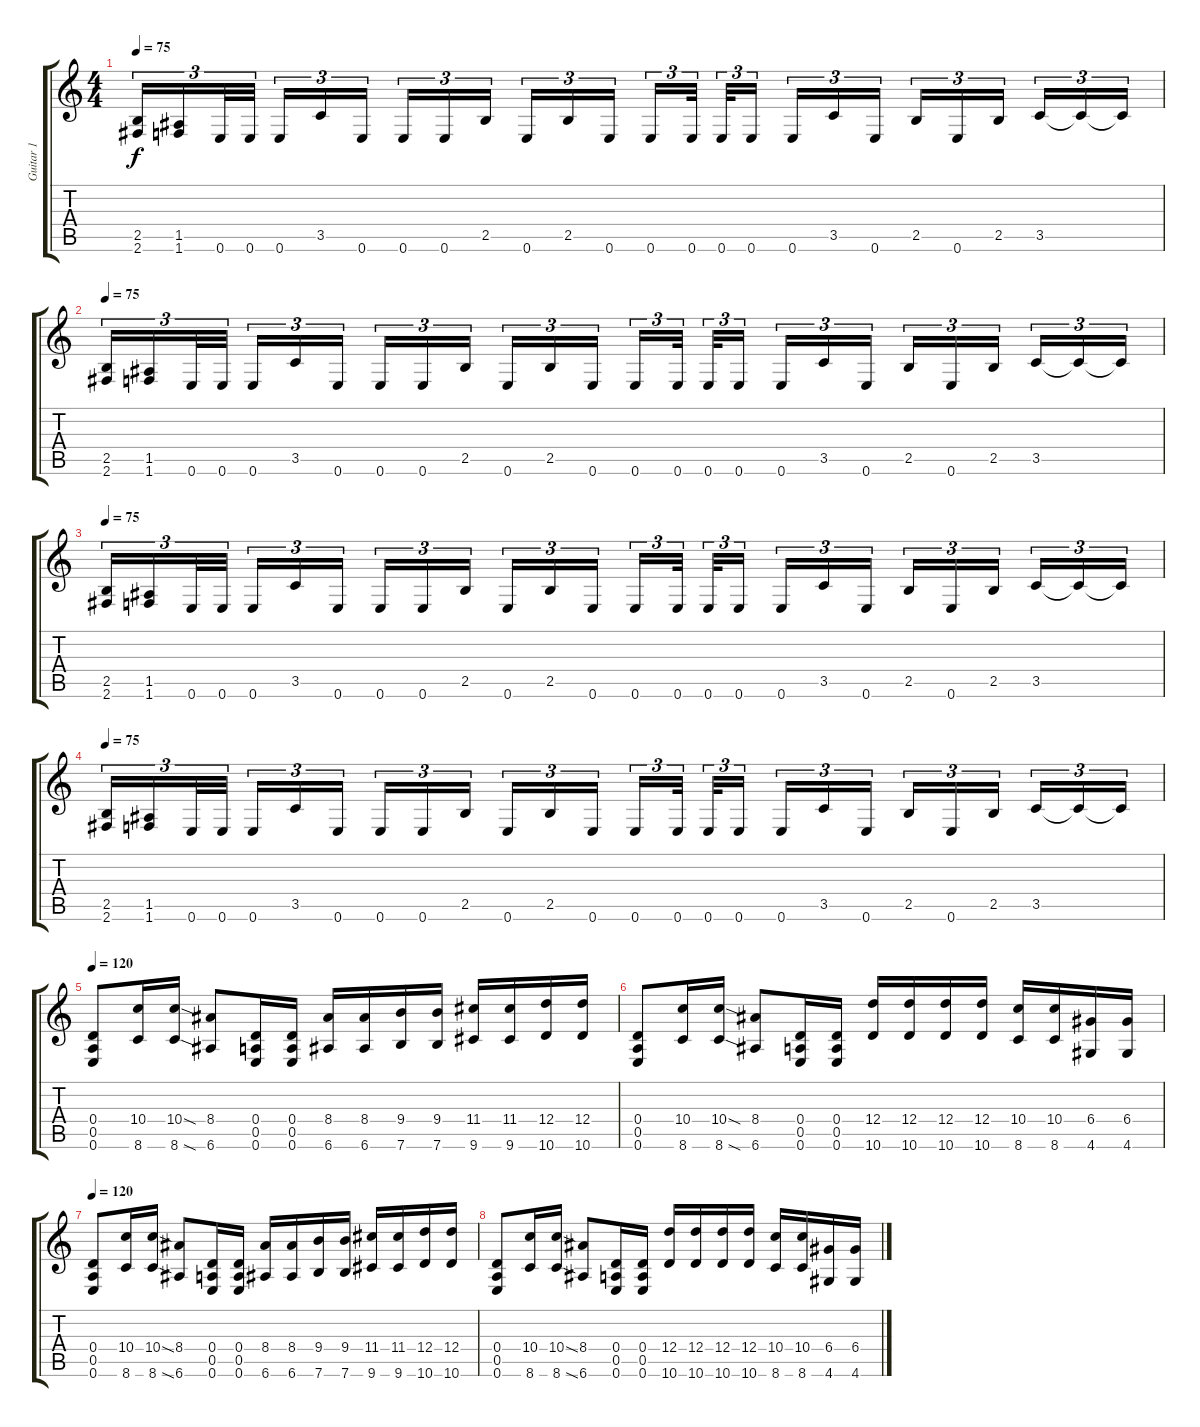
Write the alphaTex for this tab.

\track ("Guitar 1" "Guitar 1") {instrument distortionguitar}
\staff {score tabs}
\tuning (E4 B3 G3 D3 A2 E2) {hide}
\ts (4 4)
\tempo 75
\clef g2
\ks c
(2.5 2.6).16{tu (3 2) dy f} (1.5 1.6).16{tu (3 2)} 0.6.32{tu (3 2)} 0.6.32{tu (3 2)} 0.6.16{tu (3 2)} 3.5.16{tu (3 2)} 0.6.16{tu (3 2)} 0.6.16{tu (3 2)} 0.6.16{tu (3 2)} 2.5.16{tu (3 2)} 0.6.16{tu (3 2)} 2.5.16{tu (3 2)} 0.6.16{tu (3 2)} 0.6.16{tu (3 2)} 0.6.32{tu (3 2)} 0.6.32{tu (3 2)} 0.6.16{tu (3 2)} 0.6.16{tu (3 2)} 3.5.16{tu (3 2)} 0.6.16{tu (3 2)} 2.5.16{tu (3 2)} 0.6.16{tu (3 2)} 2.5.16{tu (3 2)} 3.5.16{tu (3 2)} 3.5{t}.16{tu (3 2)} 3.5{t}.16{tu (3 2)} |
\tempo 75
(2.5 2.6).16{tu (3 2)} (1.5 1.6).16{tu (3 2)} 0.6.32{tu (3 2)} 0.6.32{tu (3 2)} 0.6.16{tu (3 2)} 3.5.16{tu (3 2)} 0.6.16{tu (3 2)} 0.6.16{tu (3 2)} 0.6.16{tu (3 2)} 2.5.16{tu (3 2)} 0.6.16{tu (3 2)} 2.5.16{tu (3 2)} 0.6.16{tu (3 2)} 0.6.16{tu (3 2)} 0.6.32{tu (3 2)} 0.6.32{tu (3 2)} 0.6.16{tu (3 2)} 0.6.16{tu (3 2)} 3.5.16{tu (3 2)} 0.6.16{tu (3 2)} 2.5.16{tu (3 2)} 0.6.16{tu (3 2)} 2.5.16{tu (3 2)} 3.5.16{tu (3 2)} 3.5{t}.16{tu (3 2)} 3.5{t}.16{tu (3 2)} |
\tempo 75
(2.5 2.6).16{tu (3 2)} (1.5 1.6).16{tu (3 2)} 0.6.32{tu (3 2)} 0.6.32{tu (3 2)} 0.6.16{tu (3 2)} 3.5.16{tu (3 2)} 0.6.16{tu (3 2)} 0.6.16{tu (3 2)} 0.6.16{tu (3 2)} 2.5.16{tu (3 2)} 0.6.16{tu (3 2)} 2.5.16{tu (3 2)} 0.6.16{tu (3 2)} 0.6.16{tu (3 2)} 0.6.32{tu (3 2)} 0.6.32{tu (3 2)} 0.6.16{tu (3 2)} 0.6.16{tu (3 2)} 3.5.16{tu (3 2)} 0.6.16{tu (3 2)} 2.5.16{tu (3 2)} 0.6.16{tu (3 2)} 2.5.16{tu (3 2)} 3.5.16{tu (3 2)} 3.5{t}.16{tu (3 2)} 3.5{t}.16{tu (3 2)} |
\tempo 75
(2.5 2.6).16{tu (3 2)} (1.5 1.6).16{tu (3 2)} 0.6.32{tu (3 2)} 0.6.32{tu (3 2)} 0.6.16{tu (3 2)} 3.5.16{tu (3 2)} 0.6.16{tu (3 2)} 0.6.16{tu (3 2)} 0.6.16{tu (3 2)} 2.5.16{tu (3 2)} 0.6.16{tu (3 2)} 2.5.16{tu (3 2)} 0.6.16{tu (3 2)} 0.6.16{tu (3 2)} 0.6.32{tu (3 2)} 0.6.32{tu (3 2)} 0.6.16{tu (3 2)} 0.6.16{tu (3 2)} 3.5.16{tu (3 2)} 0.6.16{tu (3 2)} 2.5.16{tu (3 2)} 0.6.16{tu (3 2)} 2.5.16{tu (3 2)} 3.5.16{tu (3 2)} 3.5{t}.16{tu (3 2)} 3.5{t}.16{tu (3 2)} |
\tempo 120
(0.4 0.5 0.6).8 (10.4 8.6).16 (10.4{sod} 8.6{sod}).16 (8.4 6.6).8 (0.4 0.5 0.6).16 (0.4 0.5 0.6).16 (8.4 6.6).16 (8.4 6.6).16 (9.4 7.6).16 (9.4 7.6).16 (11.4 9.6).16 (11.4 9.6).16 (12.4 10.6).16 (12.4 10.6).16 |
(0.4 0.5 0.6).8 (10.4 8.6).16 (10.4{sod} 8.6{sod}).16 (8.4 6.6).8 (0.4 0.5 0.6).16 (0.4 0.5 0.6).16 (12.4 10.6).16 (12.4 10.6).16 (12.4 10.6).16 (12.4 10.6).16 (10.4 8.6).16 (10.4 8.6).16 (6.4 4.6).16 (6.4 4.6).16 |
\tempo 120
(0.4 0.5 0.6).8 (10.4 8.6).16 (10.4{sod} 8.6{sod}).16 (8.4 6.6).8 (0.4 0.5 0.6).16 (0.4 0.5 0.6).16 (8.4 6.6).16 (8.4 6.6).16 (9.4 7.6).16 (9.4 7.6).16 (11.4 9.6).16 (11.4 9.6).16 (12.4 10.6).16 (12.4 10.6).16 |
(0.4 0.5 0.6).8 (10.4 8.6).16 (10.4{sod} 8.6{sod}).16 (8.4 6.6).8 (0.4 0.5 0.6).16 (0.4 0.5 0.6).16 (12.4 10.6).16 (12.4 10.6).16 (12.4 10.6).16 (12.4 10.6).16 (10.4 8.6).16 (10.4 8.6).16 (6.4 4.6).16 (6.4 4.6).16
